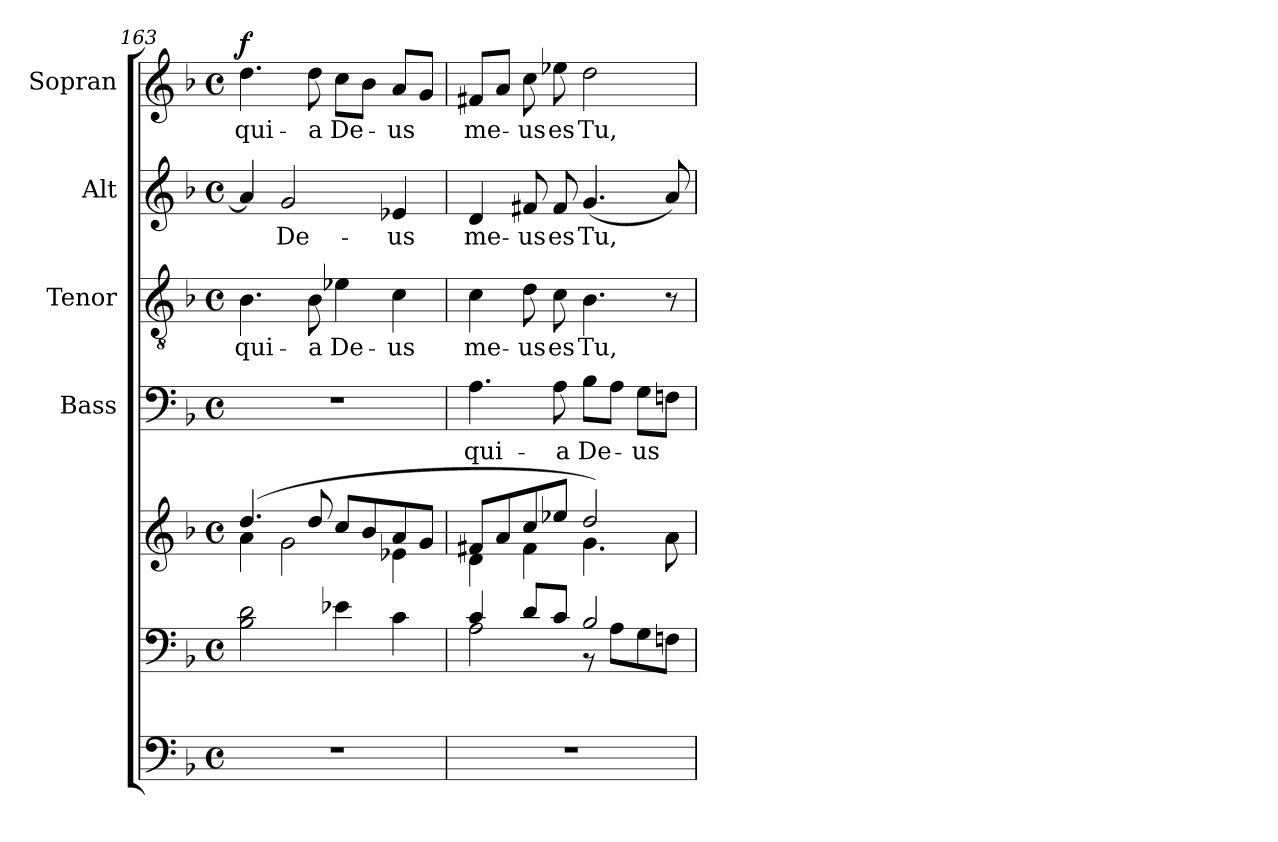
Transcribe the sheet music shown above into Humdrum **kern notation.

**kern	**kern	**kern	**kern	**text	**kern	**text	**kern	**text	**kern	**text	**dynam
*part6	*part5	*part5	*part4	*part4	*part3	*part3	*part2	*part2	*part1	*part1	*part1
*staff7	*staff6	*staff5	*staff4	*staff4	*staff3	*staff3	*staff2	*staff2	*staff1	*staff1	*staff1
*	*	*	*I"Bass	*	*I"Tenor	*	*I"Alt	*	*I"Sopran	*	*
*	*	*	*I'B.	*	*I'T.	*	*I'A.	*	*I'S.	*	*
*clefF4	*clefF4	*clefG2	*clefF4	*	*clefGv2	*	*clefG2	*	*clefG2	*	*
*k[b-]	*k[b-]	*k[b-]	*k[b-]	*	*k[b-]	*	*k[b-]	*	*k[b-]	*	*
*F:	*F:	*F:	*F:	*	*F:	*	*F:	*	*F:	*	*
*M4/4	*M4/4	*M4/4	*M4/4	*	*M4/4	*	*M4/4	*	*M4/4	*	*
*met(c)	*met(c)	*met(c)	*met(c)	*	*met(c)	*	*met(c)	*	*met(c)	*	*
=163	=163	=163	=163	=163	=163	=163	=163	=163	=163	=163	=163
*	*	*^	*	*	*	*	*	*	*	*	*
!	!	!	!	!	!	!	!LO:LY:b	!	!	!	!LO:LY:b	!LO:DY:a
1r	2B-\ 2d\	(4.dd/	4a\	1r	.	4.B-\	qui-	4a/]	.	4.dd\	qui-	f
!	!	!	!	!	!	!	!	!	!LO:LY:b	!	!	!
.	.	.	2g\	.	.	.	.	2g/	De-	.	.	.
!	!	!	!	!	!	!	!LO:LY:b	!	!	!	!LO:LY:b	!
.	.	8dd/	.	.	.	8B-\	-a	.	.	8dd\	-a	.
!	!	!	!	!	!	!	!LO:LY:b	!	!	!	!LO:LY:b	!
.	4e-X\	8cc/L	.	.	.	4e-X\	De-	.	.	8cc\L	De-	.
.	.	8b-/	.	.	.	.	.	.	.	8b-\J	.	.
!	!	!	!	!	!	!	!LO:LY:b	!	!LO:LY:b	!	!LO:LY:b	!
.	4c\	8a/	4e-X\	.	.	4c\	-us	4e-X/	-us	8a/L	-us	.
.	.	8g/J	.	.	.	.	.	.	.	8g/J	.	.
=164	=164	=164	=164	=164	=164	=164	=164	=164	=164	=164	=164	=164
*	*^	*	*	*	*	*	*	*	*	*	*	*
!	!	!	!	!	!	!LO:LY:b	!	!LO:LY:b	!	!LO:LY:b	!	!LO:LY:b	!
1r	4c/	2A\	8f#X/L	4d\	4.A\	qui-	4c\	me-	4d/	me-	8f#X/L	me-	.
.	.	.	8a/	.	.	.	.	.	.	.	8a/J	.	.
!	!	!	!	!	!	!	!	!LO:LY:b	!	!LO:LY:b	!	!LO:LY:b	!
.	8d/L	.	8cc/	4f#\	.	.	8d\	-us	8f#X/	-us	8cc\	-us	.
!	!	!	!	!	!	!LO:LY:b	!	!LO:LY:b	!	!LO:LY:b	!	!LO:LY:b	!
.	8c/J	.	8ee-X/J	.	8A\	-a	8c\	es	8f#/	es	8ee-X\	es	.
!	!	!	!	!	!	!LO:LY:b	!	!LO:LY:b	!	!LO:LY:b	!	!LO:LY:b	!
.	2B-/	8r	2dd/)	4.g\	8B-\L	De-	4.B-\	Tu,	(<4.g/	Tu,	2dd\	Tu,	.
.	.	8A\L	.	.	8A\J	.	.	.	.	.	.	.	.
!	!	!	!	!	!	!LO:LY:b	!	!	!	!	!	!	!
.	.	8G\	.	.	8G\L	-us	.	.	.	.	.	.	.
.	.	8Fn\J	.	8a\	8Fn\J	.	8r	.	8a/)	.	.	.	.
*	*v	*v	*	*	*	*	*	*	*	*	*	*	*
*	*	*v	*v	*	*	*	*	*	*	*	*	*
=	=	=	=	=	=	=	=	=	=	=	=
*-	*-	*-	*-	*-	*-	*-	*-	*-	*-	*-	*-
